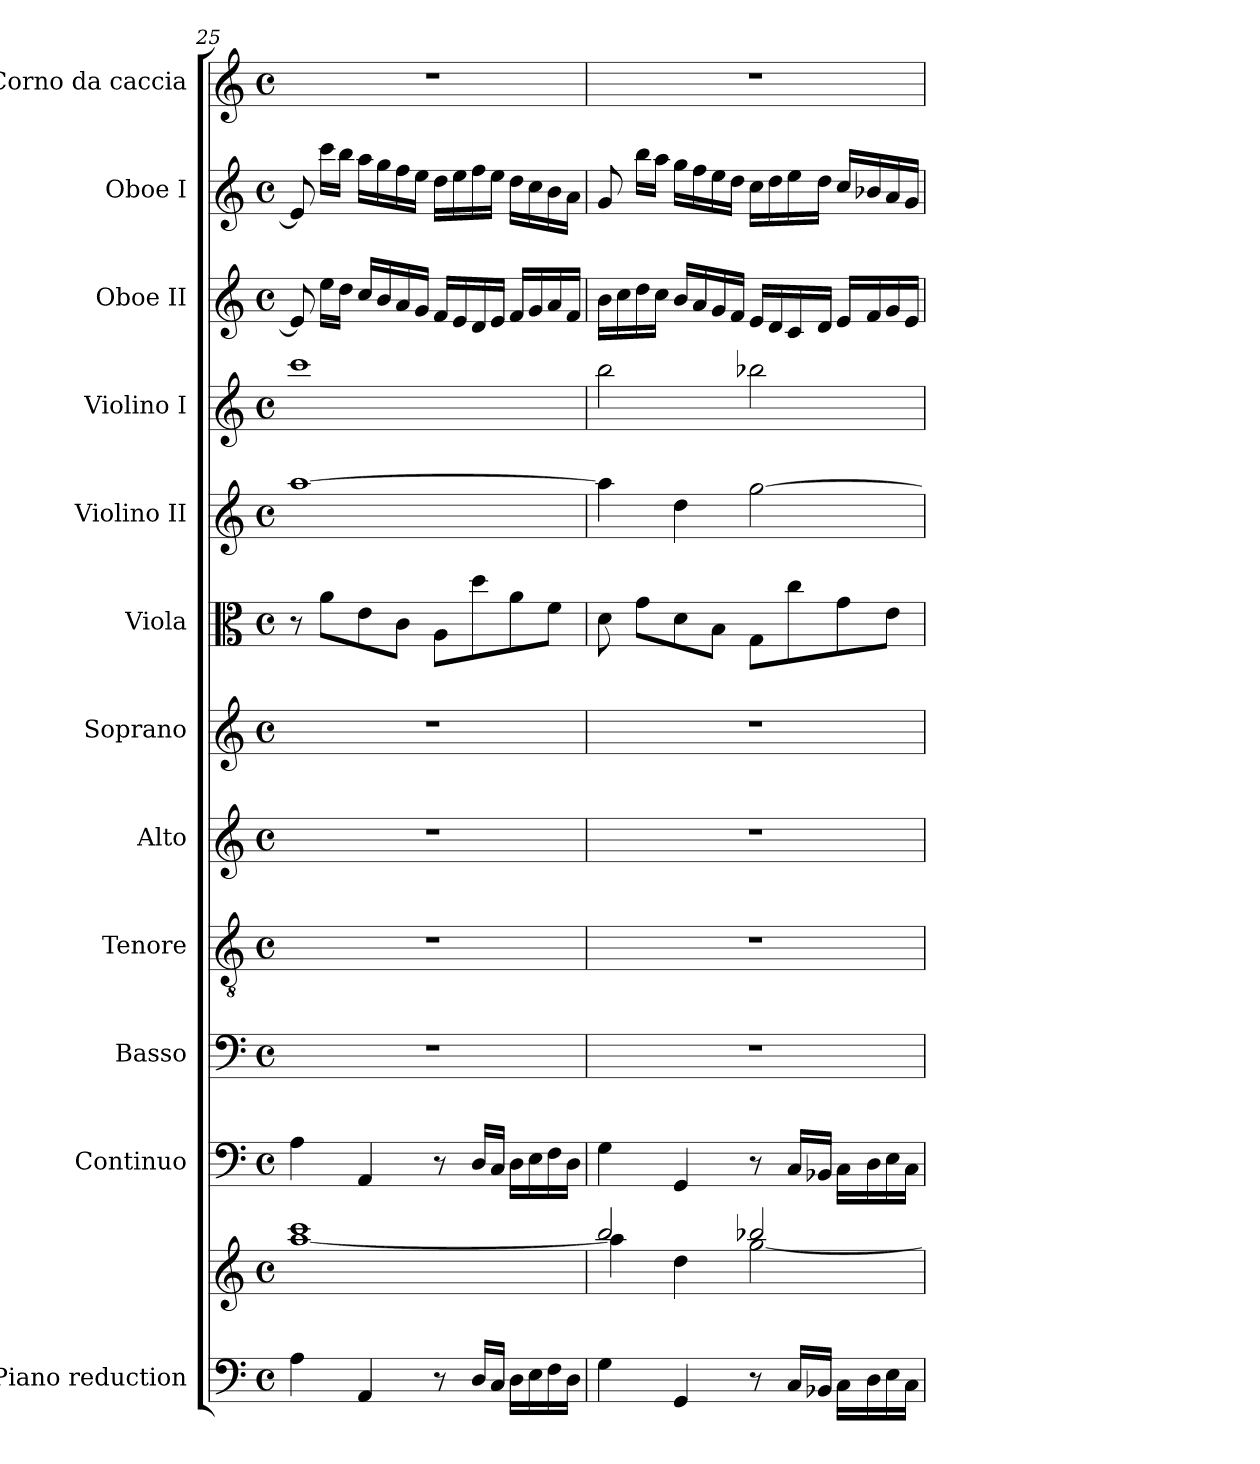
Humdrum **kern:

**kern	**kern	**kern	**kern	**kern	**kern	**kern	**kern	**kern	**kern	**kern	**kern	**kern
*part12	*part12	*part11	*part10	*part9	*part8	*part7	*part6	*part5	*part4	*part3	*part2	*part1
*staff13	*staff12	*staff11	*staff10	*staff9	*staff8	*staff7	*staff6	*staff5	*staff4	*staff3	*staff2	*staff1
*I"Piano reduction	*	*I"Continuo	*I"Basso	*I"Tenore	*I"Alto	*I"Soprano	*I"Viola	*I"Violino II	*I"Violino I	*I"Oboe II	*I"Oboe I	*I"Corno da caccia
*I'Pno	*	*	*	*	*	*	*I'Vla	*I'Vln	*I'Vln	*I'Ob	*I'Ob	*
*clefF4	*clefG2	*clefF4	*clefF4	*clefGv2	*clefG2	*clefG2	*clefC3	*clefG2	*clefG2	*clefG2	*clefG2	*clefG2
*	*	*	*	*	*	*	*	*	*	*	*	*ITrd7c12
*k[]	*k[]	*k[]	*k[]	*k[]	*k[]	*k[]	*k[]	*k[]	*k[]	*k[]	*k[]	*k[]
*M4/4	*M4/4	*M4/4	*M4/4	*M4/4	*M4/4	*M4/4	*M4/4	*M4/4	*M4/4	*M4/4	*M4/4	*M4/4
*met(c)	*met(c)	*met(c)	*met(c)	*met(c)	*met(c)	*met(c)	*met(c)	*met(c)	*met(c)	*met(c)	*met(c)	*met(c)
=25	=25	=25	=25	=25	=25	=25	=25	=25	=25	=25	=25	=25
*	*^	*	*	*	*	*	*	*	*	*	*	*
4A\	1ccc	[1aa	4A\	1r	1r	1r	1r	8r	[1aa	1ccc	8e/]	8e/]	1r
.	.	.	.	.	.	.	.	8a\L	.	.	16ee\LL	16ccc\LL	.
.	.	.	.	.	.	.	.	.	.	.	16dd\JJ	16bb\JJ	.
4AA/	.	.	4AA/	.	.	.	.	8e\	.	.	16cc/LL	16aa\LL	.
.	.	.	.	.	.	.	.	.	.	.	16b/	16gg\	.
.	.	.	.	.	.	.	.	8c\J	.	.	16a/	16ff\	.
.	.	.	.	.	.	.	.	.	.	.	16g/JJ	16ee\JJ	.
8r	.	.	8r	.	.	.	.	8A\L	.	.	16f/LL	16dd\LL	.
.	.	.	.	.	.	.	.	.	.	.	16e/	16ee\	.
16D/LL	.	.	16D/LL	.	.	.	.	8dd\	.	.	16d/	16ff\	.
16C/JJ	.	.	16C/JJ	.	.	.	.	.	.	.	16e/JJ	16ee\JJ	.
16D\LL	.	.	16D\LL	.	.	.	.	8a\	.	.	16f/LL	16dd\LL	.
16E\	.	.	16E\	.	.	.	.	.	.	.	16g/	16cc\	.
16F\	.	.	16F\	.	.	.	.	8f\J	.	.	16a/	16b\	.
16D\JJ	.	.	16D\JJ	.	.	.	.	.	.	.	16f/JJ	16a\JJ	.
=26	=26	=26	=26	=26	=26	=26	=26	=26	=26	=26	=26	=26	=26
4G\	2bb/	4aa\]	4G\	1r	1r	1r	1r	8d\	4aa\]	2bb\	16b\LL	8g/	1r
.	.	.	.	.	.	.	.	.	.	.	16cc\	.	.
.	.	.	.	.	.	.	.	8g\L	.	.	16dd\	16bb\LL	.
.	.	.	.	.	.	.	.	.	.	.	16cc\JJ	16aa\JJ	.
4GG/	.	4dd\	4GG/	.	.	.	.	8d\	4dd\	.	16b/LL	16gg\LL	.
.	.	.	.	.	.	.	.	.	.	.	16a/	16ff\	.
.	.	.	.	.	.	.	.	8B\J	.	.	16g/	16ee\	.
.	.	.	.	.	.	.	.	.	.	.	16f/JJ	16dd\JJ	.
8r	2bb-X/	[2gg\	8r	.	.	.	.	8G\L	[2gg\	2bb-X\	16e/LL	16cc\LL	.
.	.	.	.	.	.	.	.	.	.	.	16d/	16dd\	.
16C/LL	.	.	16C/LL	.	.	.	.	8cc\	.	.	16c/	16ee\	.
16BB-X/JJ	.	.	16BB-X/JJ	.	.	.	.	.	.	.	16d/JJ	16dd\JJ	.
16C\LL	.	.	16C\LL	.	.	.	.	8g\	.	.	16e/LL	16cc/LL	.
16D\	.	.	16D\	.	.	.	.	.	.	.	16f/	16b-X/	.
16E\	.	.	16E\	.	.	.	.	8e\J	.	.	16g/	16a/	.
16C\JJ	.	.	16C\JJ	.	.	.	.	.	.	.	16e/JJ	16g/JJ	.
*	*v	*v	*	*	*	*	*	*	*	*	*	*	*
=	=	=	=	=	=	=	=	=	=	=	=	=
*-	*-	*-	*-	*-	*-	*-	*-	*-	*-	*-	*-	*-
